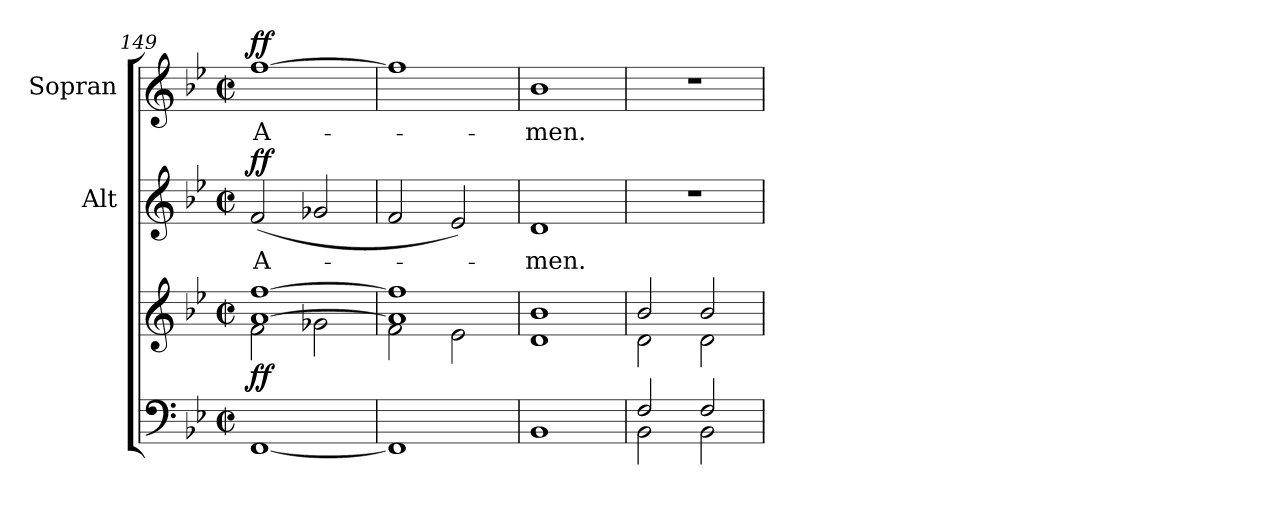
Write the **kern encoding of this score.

**kern	**kern	**dynam	**kern	**text	**dynam	**kern	**text	**dynam
*part3	*part3	*part3	*part2	*part2	*part2	*part1	*part1	*part1
*staff4	*staff3	*staff3/4	*staff2	*staff2	*staff2	*staff1	*staff1	*staff1
*	*	*	*I"Alt	*	*	*I"Sopran	*	*
*	*	*	*I'A.	*	*	*I'S.	*	*
*clefF4	*clefG2	*	*clefG2	*	*	*clefG2	*	*
*k[b-e-]	*k[b-e-]	*	*k[b-e-]	*	*	*k[b-e-]	*	*
*B-:	*B-:	*	*B-:	*	*	*B-:	*	*
*M2/2	*M2/2	*	*M2/2	*	*	*M2/2	*	*
*met(c|)	*met(c|)	*	*met(c|)	*	*	*met(c|)	*	*
=149	=149	=149	=149	=149	=149	=149	=149	=149
*	*^	*	*	*	*	*	*	*
!	!	!	!LO:DY:b	!	!LO:LY:b	!LO:DY:a	!	!LO:LY:b	!LO:DY:a
[1FF	[>1a [>1ff	2f\	ff	(<2f/	A-	ff	[1ff	A-	ff
.	.	2g-X\	.	2g-X/	.	.	.	.	.
=150	=150	=150	=150	=150	=150	=150	=150	=150	=150
1FF]	1a] 1ff]	2f\	.	2f/	.	.	1ff]	.	.
.	.	2e-\	.	2e-/)	.	.	.	.	.
=151	=151	=151	=151	=151	=151	=151	=151	=151	=151
!	!	!	!	!	!LO:LY:b	!	!	!LO:LY:b	!
1BB-	1b-	1d	.	1d	-men.	.	1b-	-men.	.
=152	=152	=152	=152	=152	=152	=152	=152	=152	=152
*^	*	*	*	*	*	*	*	*	*
2F/	2BB-\	2b-/	2d\	.	1r	.	.	1r	.	.
2F/	2BB-\	2b-/	2d\	.	.	.	.	.	.	.
*v	*v	*	*	*	*	*	*	*	*	*
*	*v	*v	*	*	*	*	*	*	*
=	=	=	=	=	=	=	=	=
*-	*-	*-	*-	*-	*-	*-	*-	*-
